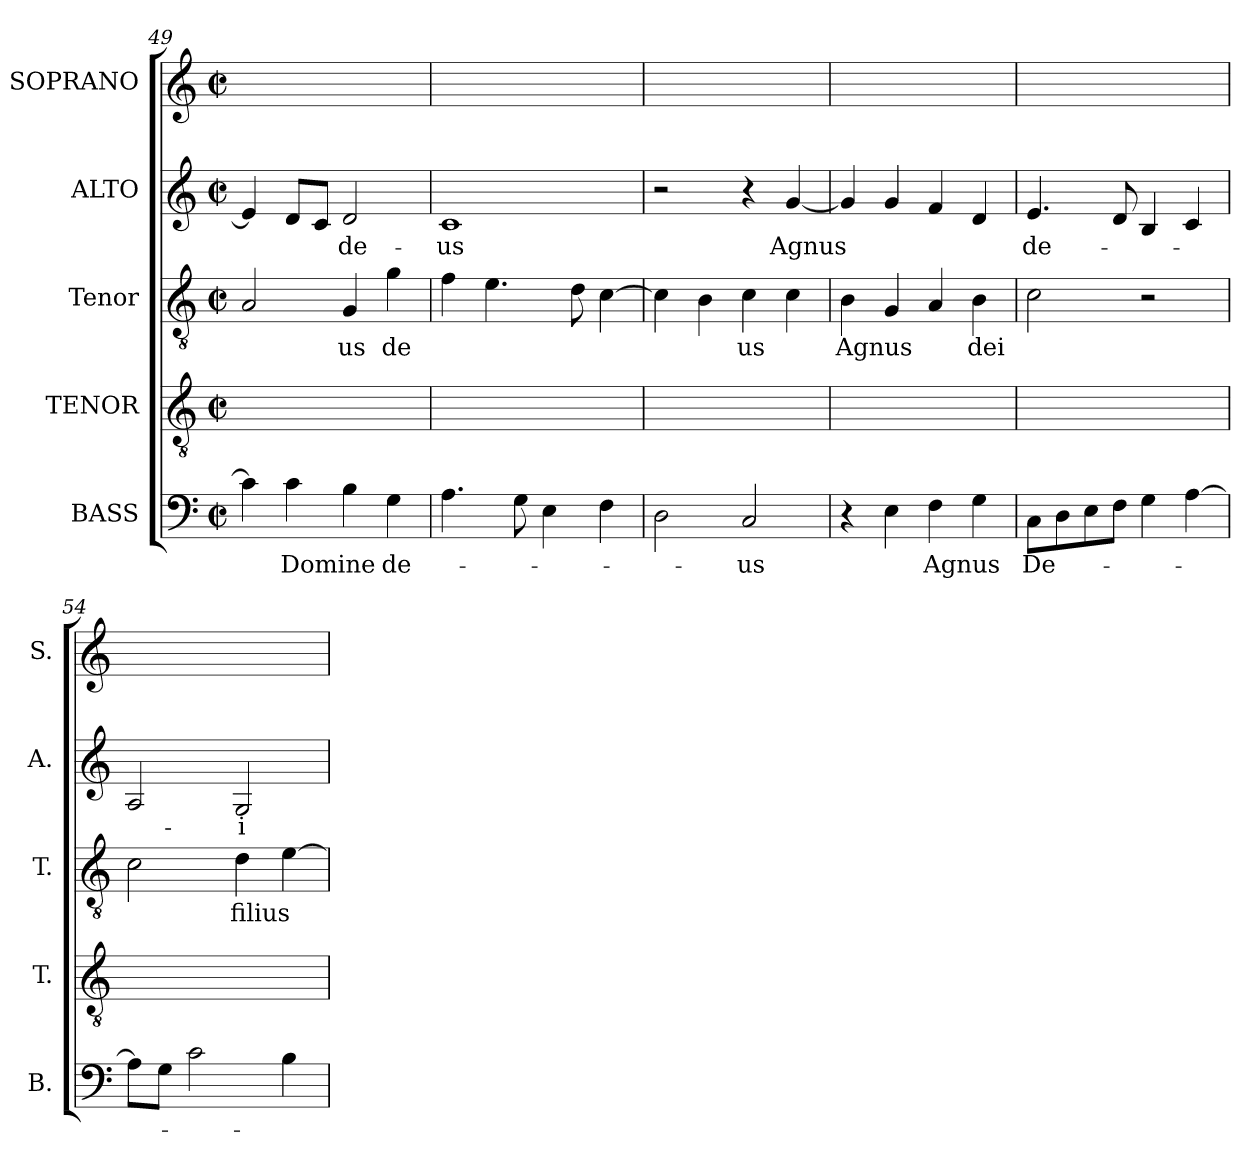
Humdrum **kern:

**kern	**text	**kern	**kern	**text	**kern	**text	**kern
*part5	*part5	*part4	*part3	*part3	*part2	*part2	*part1
*staff5	*staff5	*staff4	*staff3	*staff3	*staff2	*staff2	*staff1
*I"BASS	*	*I"TENOR	*I"Tenor	*	*I"ALTO	*	*I"SOPRANO
*I'B.	*	*I'T.	*I'T.	*	*I'A.	*	*I'S.
!!LO:LB:g=z
*clefF4	*	*clefGv2	*clefGv2	*	*clefG2	*	*clefG2
*	*	*ITrd7c12	*ITrd7c12	*	*	*	*
*k[]	*	*k[]	*k[]	*	*k[]	*	*k[]
*C:	*	*C:	*C:	*	*C:	*	*C:
*M2/2	*	*M2/2	*M2/2	*	*M2/2	*	*M2/2
*met(c|)	*	*met(c|)	*met(c|)	*	*met(c|)	*	*met(c|)
=49	=49	=49	=49	=49	=49	=49	=49
4ci\]	.	1ryy	2AAi/	.	4ei/]	.	1ryy
!	!LO:LY:b:color=#000000	!	!	!	!	!	!
4ci\	Domine	.	.	.	8di/L	.	.
.	.	.	.	.	8ci/J	.	.
!	!	!	!	!LO:LY:b:color=#000000	!	!	!
!	!	!	!	!	!	!LO:LY:b:color=#000000	!
4Bi\	.	.	4GGi/	-us	2di/	de-	.
!	!LO:LY:b:color=#000000	!	!	!	!	!	!
!	!	!	!	!LO:LY:b:color=#000000	!	!	!
4Gi\	de-	.	4Gi\	de	.	.	.
=50	=50	=50	=50	=50	=50	=50	=50
!	!	!	!	!	!	!LO:LY:b:color=#000000	!
4.Ai\	.	1ryy	4Fi\	.	1ci	-us	1ryy
.	.	.	4.Ei\	.	.	.	.
8Gi\	.	.	.	.	.	.	.
4Ei\	.	.	.	.	.	.	.
.	.	.	8Di\	.	.	.	.
4Fi\	.	.	[4Ci\	.	.	.	.
=51	=51	=51	=51	=51	=51	=51	=51
2Di\	.	1ryy	4Ci\]	.	2r	.	1ryy
.	.	.	4BBi\	.	.	.	.
!	!LO:LY:b:color=#000000	!	!	!	!	!	!
!	!	!	!	!LO:LY:b:color=#000000	!	!	!
2Ci/	-us	.	4Ci\	us	4r	.	.
!	!	!	!	!	!	!LO:LY:b:color=#000000	!
.	.	.	4Ci\	.	[4gi/	Agnus	.
=52	=52	=52	=52	=52	=52	=52	=52
!	!	!	!	!LO:LY:b:color=#000000	!	!	!
4r	.	1ryy	4BBi\	Agnus	4gi/]	.	1ryy
4Ei\	.	.	4GGi/	.	4gi/	.	.
!	!LO:LY:b:color=#000000	!	!	!	!	!	!
4Fi\	Agnus	.	4AAi/	.	4fi/	.	.
!	!	!	!	!LO:LY:b:color=#000000	!	!	!
4Gi\	.	.	4BBi\	dei	4di/	.	.
=53	=53	=53	=53	=53	=53	=53	=53
!	!LO:LY:b:color=#000000	!	!	!	!	!	!
!	!	!	!	!	!	!LO:LY:b:color=#000000	!
8Ci\L	De-	1ryy	2Ci\	.	4.ei/	de-	1ryy
8Di\	.	.	.	.	.	.	.
8Ei\	.	.	.	.	.	.	.
8Fi\J	.	.	.	.	8di/	.	.
4Gi\	.	.	2r	.	4Bi/	.	.
[4Ai\	.	.	.	.	4ci/	.	.
=54	=54	=54	=54	=54	=54	=54	=54
8Ai\L]	.	1ryy	2Ci\	.	2Ai/	.	1ryy
8Gi\J	.	.	.	.	.	.	.
2ci\	.	.	.	.	.	.	.
!	!	!	!	!LO:LY:b:color=#000000	!	!	!
!	!	!	!	!	!	!LO:LY:b:color=#000000	!
.	.	.	4Di\	filius	2Gi/	-i	.
4Bi\	.	.	[4Ei\	.	.	.	.
=	=	=	=	=	=	=	=
*-	*-	*-	*-	*-	*-	*-	*-
